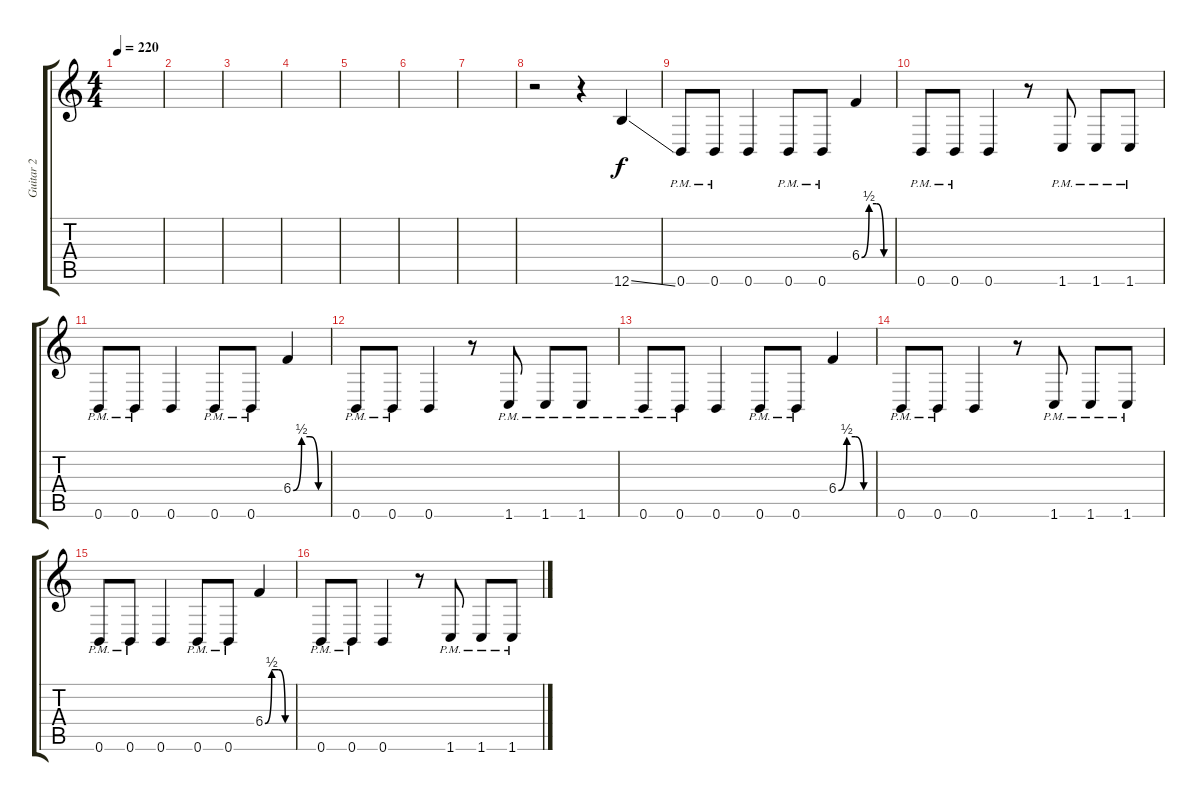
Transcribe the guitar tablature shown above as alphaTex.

\track ("Guitar 2" "Guitar 2") {instrument distortionguitar}
\staff {score tabs}
\tuning (Db4 Ab3 E3 B2 Gb2 B1) {hide}
\ts (4 4)
\tempo 220
\clef g2
\ks c
|
|
|
|
|
|
|
r.2 r.4 12.6{ss}.4 |
0.6{pm}.8 0.6{pm}.8 0.6.4 0.6{pm}.8 0.6{pm}.8 6.4{be (custom 0 0 15 2 30 2 45 0 60 0)}.4 |
0.6{pm}.8 0.6{pm}.8 0.6.4 r.8 1.6{pm}.8 1.6{pm}.8 1.6{pm}.8 |
0.6{pm}.8 0.6{pm}.8 0.6.4 0.6{pm}.8 0.6{pm}.8 6.4{be (custom 0 0 15 2 30 2 45 0 60 0)}.4 |
0.6{pm}.8 0.6{pm}.8 0.6.4 r.8 1.6{pm}.8 1.6{pm}.8 1.6{pm}.8 |
0.6{pm}.8 0.6{pm}.8 0.6.4 0.6{pm}.8 0.6{pm}.8 6.4{be (custom 0 0 15 2 30 2 45 0 60 0)}.4 |
0.6{pm}.8 0.6{pm}.8 0.6.4 r.8 1.6{pm}.8 1.6{pm}.8 1.6{pm}.8 |
0.6{pm}.8 0.6{pm}.8 0.6.4 0.6{pm}.8 0.6{pm}.8 6.4{be (custom 0 0 15 2 30 2 45 0 60 0)}.4 |
0.6{pm}.8 0.6{pm}.8 0.6.4 r.8 1.6{pm}.8 1.6{pm}.8 1.6{pm}.8
